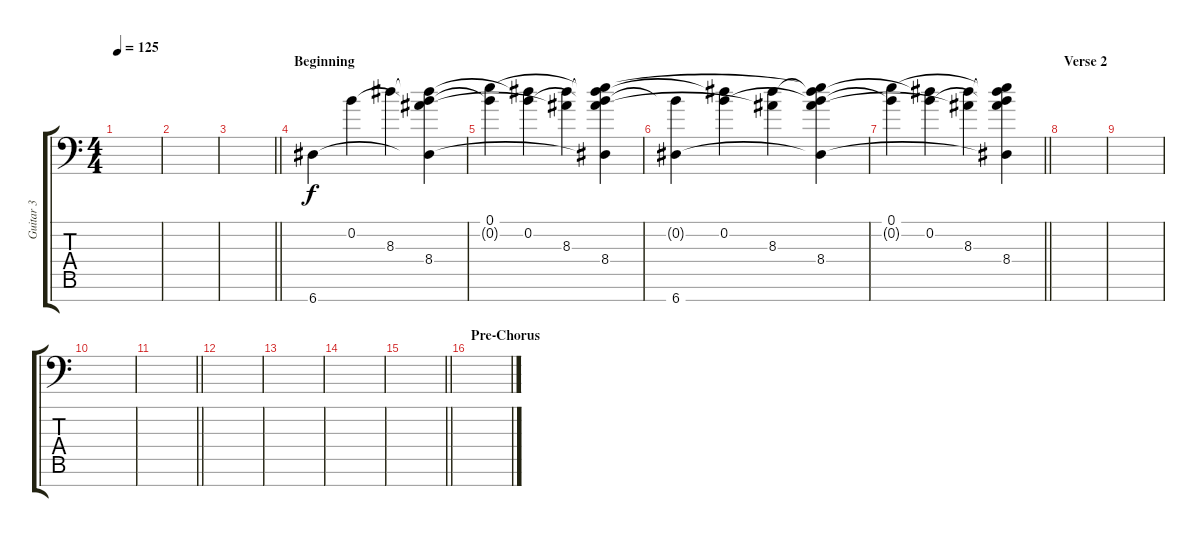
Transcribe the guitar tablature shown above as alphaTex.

\track ("Guitar 3" "Guitar 3") {instrument overdrivenguitar}
\staff {score tabs}
\tuning (E4 B3 G3 D3 A2 E2 A1) {hide}
\ts (4 4)
\tempo 125
\clef f4
\ks c
|
|
\barLineRight lightlight
|
\section ("" "Beginning")
6.7.4 0.2.4 8.3.4 (0.2{t} 8.3{t} 8.4 6.7{t}).4 |
(0.1 0.2{t}).4 (0.2 8.3{t}).4 (8.3 8.4{t}).4 (0.1{t} 0.2{t} 8.3{t} 8.4 6.7{t}).4 |
(0.2{t} 6.7).4 (0.2 8.3{t}).4 (8.3 8.4{t}).4 (0.1{t} 0.2{t} 8.3{t} 8.4 6.7{t}).4 |
\barLineRight lightlight
(0.1 0.2{t}).4 (0.2 8.3{t}).4 (8.3 8.4{t}).4 (0.1{t} 0.2{t} 8.3{t} 8.4 6.7{t}).4 |
\section ("" "Verse 2")
|
|
|
\barLineRight lightlight
|
|
|
|
\barLineRight lightlight
|
\section ("" "Pre-Chorus")
